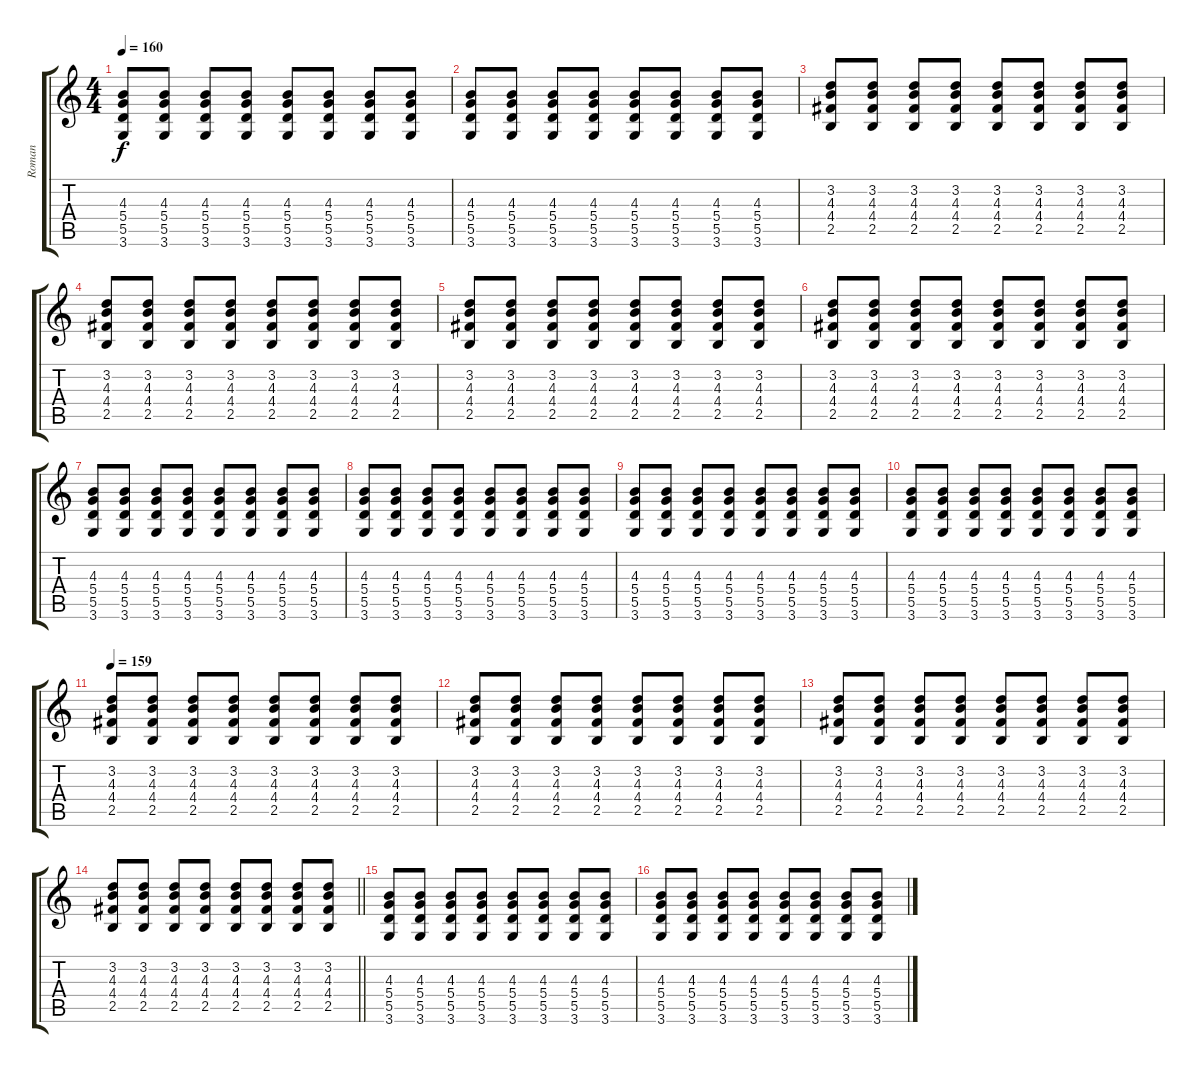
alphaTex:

\track ("Roman" "Roman") {instrument overdrivenguitar}
\staff {score tabs}
\tuning (E4 B3 G3 D3 A2 E2) {hide}
\ts (4 4)
\tempo 160
\clef g2
\ks c
(4.3 5.4 5.5 3.6).8{dy f} (4.3 5.4 5.5 3.6).8 (4.3 5.4 5.5 3.6).8 (4.3 5.4 5.5 3.6).8 (4.3 5.4 5.5 3.6).8 (4.3 5.4 5.5 3.6).8 (4.3 5.4 5.5 3.6).8 (4.3 5.4 5.5 3.6).8 |
(4.3 5.4 5.5 3.6).8 (4.3 5.4 5.5 3.6).8 (4.3 5.4 5.5 3.6).8 (4.3 5.4 5.5 3.6).8 (4.3 5.4 5.5 3.6).8 (4.3 5.4 5.5 3.6).8 (4.3 5.4 5.5 3.6).8 (4.3 5.4 5.5 3.6).8 |
(3.2 4.3 4.4 2.5).8 (3.2 4.3 4.4 2.5).8 (3.2 4.3 4.4 2.5).8 (3.2 4.3 4.4 2.5).8 (3.2 4.3 4.4 2.5).8 (3.2 4.3 4.4 2.5).8 (3.2 4.3 4.4 2.5).8 (3.2 4.3 4.4 2.5).8 |
(3.2 4.3 4.4 2.5).8 (3.2 4.3 4.4 2.5).8 (3.2 4.3 4.4 2.5).8 (3.2 4.3 4.4 2.5).8 (3.2 4.3 4.4 2.5).8 (3.2 4.3 4.4 2.5).8 (3.2 4.3 4.4 2.5).8 (3.2 4.3 4.4 2.5).8 |
(3.2 4.3 4.4 2.5).8 (3.2 4.3 4.4 2.5).8 (3.2 4.3 4.4 2.5).8 (3.2 4.3 4.4 2.5).8 (3.2 4.3 4.4 2.5).8 (3.2 4.3 4.4 2.5).8 (3.2 4.3 4.4 2.5).8 (3.2 4.3 4.4 2.5).8 |
(3.2 4.3 4.4 2.5).8 (3.2 4.3 4.4 2.5).8 (3.2 4.3 4.4 2.5).8 (3.2 4.3 4.4 2.5).8 (3.2 4.3 4.4 2.5).8 (3.2 4.3 4.4 2.5).8 (3.2 4.3 4.4 2.5).8 (3.2 4.3 4.4 2.5).8 |
(4.3 5.4 5.5 3.6).8 (4.3 5.4 5.5 3.6).8 (4.3 5.4 5.5 3.6).8 (4.3 5.4 5.5 3.6).8 (4.3 5.4 5.5 3.6).8 (4.3 5.4 5.5 3.6).8 (4.3 5.4 5.5 3.6).8 (4.3 5.4 5.5 3.6).8 |
(4.3 5.4 5.5 3.6).8 (4.3 5.4 5.5 3.6).8 (4.3 5.4 5.5 3.6).8 (4.3 5.4 5.5 3.6).8 (4.3 5.4 5.5 3.6).8 (4.3 5.4 5.5 3.6).8 (4.3 5.4 5.5 3.6).8 (4.3 5.4 5.5 3.6).8 |
(4.3 5.4 5.5 3.6).8 (4.3 5.4 5.5 3.6).8 (4.3 5.4 5.5 3.6).8 (4.3 5.4 5.5 3.6).8 (4.3 5.4 5.5 3.6).8 (4.3 5.4 5.5 3.6).8 (4.3 5.4 5.5 3.6).8 (4.3 5.4 5.5 3.6).8 |
(4.3 5.4 5.5 3.6).8 (4.3 5.4 5.5 3.6).8 (4.3 5.4 5.5 3.6).8 (4.3 5.4 5.5 3.6).8 (4.3 5.4 5.5 3.6).8 (4.3 5.4 5.5 3.6).8 (4.3 5.4 5.5 3.6).8 (4.3 5.4 5.5 3.6).8 |
\tempo 159
(3.2 4.3 4.4 2.5).8 (3.2 4.3 4.4 2.5).8 (3.2 4.3 4.4 2.5).8 (3.2 4.3 4.4 2.5).8 (3.2 4.3 4.4 2.5).8 (3.2 4.3 4.4 2.5).8 (3.2 4.3 4.4 2.5).8 (3.2 4.3 4.4 2.5).8 |
(3.2 4.3 4.4 2.5).8 (3.2 4.3 4.4 2.5).8 (3.2 4.3 4.4 2.5).8 (3.2 4.3 4.4 2.5).8 (3.2 4.3 4.4 2.5).8 (3.2 4.3 4.4 2.5).8 (3.2 4.3 4.4 2.5).8 (3.2 4.3 4.4 2.5).8 |
(3.2 4.3 4.4 2.5).8 (3.2 4.3 4.4 2.5).8 (3.2 4.3 4.4 2.5).8 (3.2 4.3 4.4 2.5).8 (3.2 4.3 4.4 2.5).8 (3.2 4.3 4.4 2.5).8 (3.2 4.3 4.4 2.5).8 (3.2 4.3 4.4 2.5).8 |
\barLineRight lightlight
(3.2 4.3 4.4 2.5).8 (3.2 4.3 4.4 2.5).8 (3.2 4.3 4.4 2.5).8 (3.2 4.3 4.4 2.5).8 (3.2 4.3 4.4 2.5).8 (3.2 4.3 4.4 2.5).8 (3.2 4.3 4.4 2.5).8 (3.2 4.3 4.4 2.5).8 |
\section ("" "")
(4.3 5.4 5.5 3.6).8 (4.3 5.4 5.5 3.6).8 (4.3 5.4 5.5 3.6).8 (4.3 5.4 5.5 3.6).8 (4.3 5.4 5.5 3.6).8 (4.3 5.4 5.5 3.6).8 (4.3 5.4 5.5 3.6).8 (4.3 5.4 5.5 3.6).8 |
(4.3 5.4 5.5 3.6).8 (4.3 5.4 5.5 3.6).8 (4.3 5.4 5.5 3.6).8 (4.3 5.4 5.5 3.6).8 (4.3 5.4 5.5 3.6).8 (4.3 5.4 5.5 3.6).8 (4.3 5.4 5.5 3.6).8 (4.3 5.4 5.5 3.6).8
